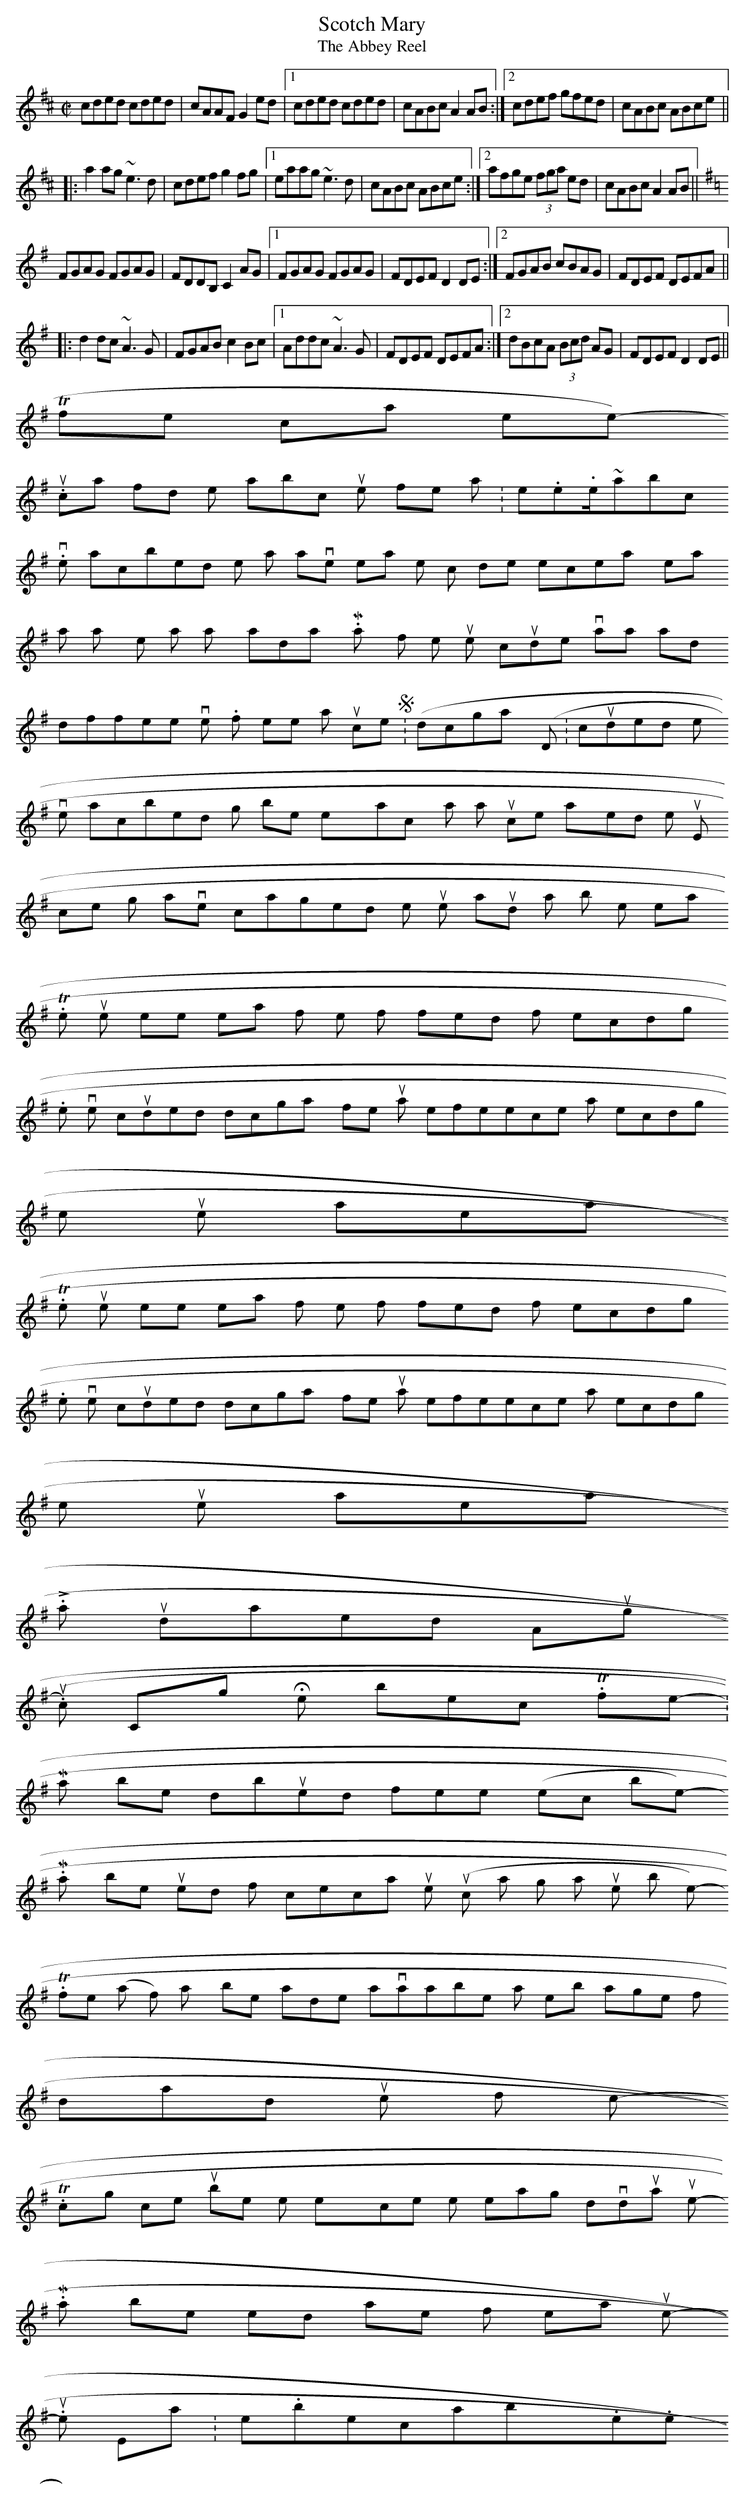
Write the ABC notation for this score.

X:1
T:Scotch Mary
T:Abbey Reel, The
M:C|
K:Amix
cded cded|cAAF G2ed|1 cded cded|cABc A2AB:|2 cdef gfed|cABc ABce||
|:a2ag ~e3d|cdef g2fg|1 eaag ~e3d|cABc ABce:|2 afge (3fga ed|cABc A2AB||
K:Dmix
FGAG FGAG|FDDB, C2AG|1 FGAG FGAG|FDEF D2DE:|2 FGAB cBAG|FDEF DEFA||
|:d2dc ~A3G|FGAB c2Bc|1 Addc ~A3G|FDEF DEFA:|2 dBcA (3Bcd AG|FDEF D2DE||
This file contains 79 reels (#701 - #779).
You can find more abc tune files at http://home1.swipnet.se/~w-11382/abc.htm
I've transcribed them as I have learnt them, which does not necessarily mean
that I play them that way nowadays. Many of the tunes include variations and
different versions. If there is a source (S:) or discography (D:) included the
version transcribed might still not be exactly as that source played the tune,
since I might have changed the tune around a bit when I learnt it.
The tunes were learnt from sessions, from friends or from recordings.
When I've included discography, it's often just a reference to what recordings
the tune appears on.
The tunes were learnt from sessions, from friends or from recordings.
When I've included discography, it's often just a reference to what recordings
the tune appears on.
Last updated 26 August 1998.
(c) Copyright 1997-1998 Henrik Norbeck. This file:
- May be distributed freely (with restrictions below).
- May not be used for commercial purposes (such as printing a tune book to sell).
- This file (or parts of it) may not be made available on a web page for
download without permission from me.
- This copyright notice must be kept, except when e-mailing individual tunes.
- May be printed on paper for personal use.
- Questions? E-mail: henrik.norbeck@mailbox.swipnet.se
M:C|
